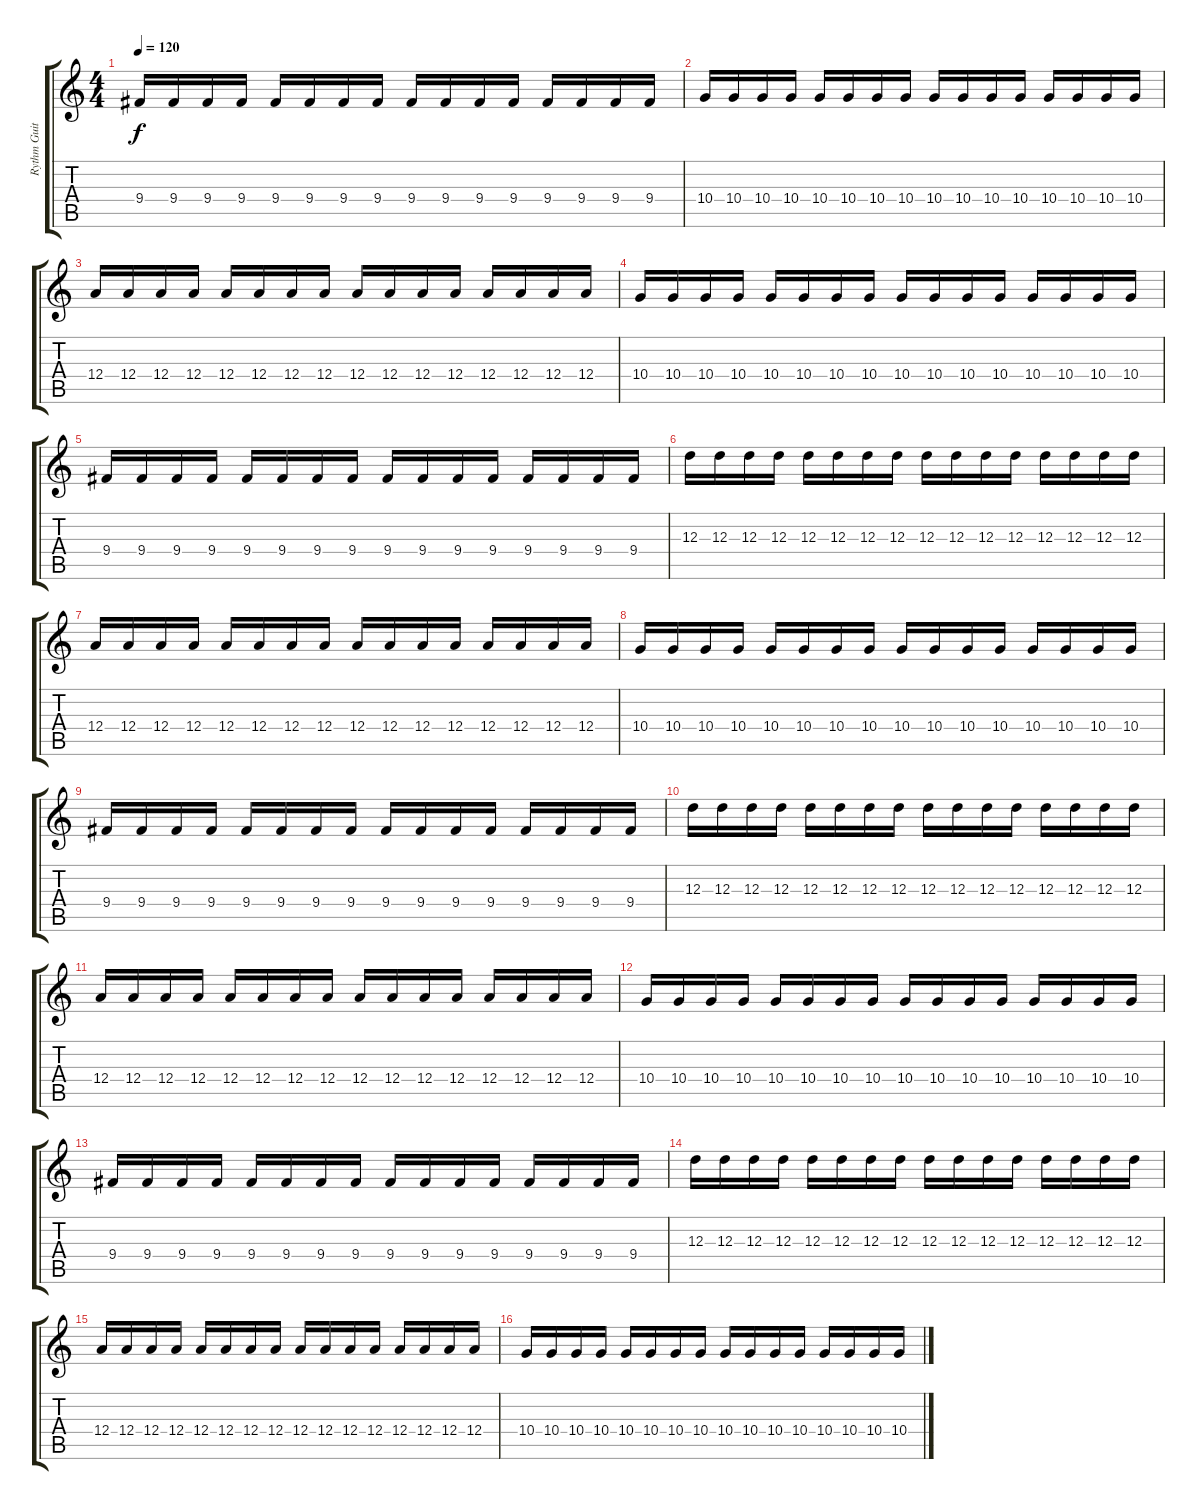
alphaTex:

\track ("Rythm Guitar" "Rythm Guit") {instrument distortionguitar}
\staff {score tabs}
\tuning (B3 Gb3 D3 A2 E2 B1) {hide}
\ts (4 4)
\tempo 120
\clef g2
\ks c
9.4.16{dy f} 9.4.16 9.4.16 9.4.16 9.4.16 9.4.16 9.4.16 9.4.16 9.4.16 9.4.16 9.4.16 9.4.16 9.4.16 9.4.16 9.4.16 9.4.16 |
10.4.16 10.4.16 10.4.16 10.4.16 10.4.16 10.4.16 10.4.16 10.4.16 10.4.16 10.4.16 10.4.16 10.4.16 10.4.16 10.4.16 10.4.16 10.4.16 |
12.4.16 12.4.16 12.4.16 12.4.16 12.4.16 12.4.16 12.4.16 12.4.16 12.4.16 12.4.16 12.4.16 12.4.16 12.4.16 12.4.16 12.4.16 12.4.16 |
10.4.16 10.4.16 10.4.16 10.4.16 10.4.16 10.4.16 10.4.16 10.4.16 10.4.16 10.4.16 10.4.16 10.4.16 10.4.16 10.4.16 10.4.16 10.4.16 |
9.4.16 9.4.16 9.4.16 9.4.16 9.4.16 9.4.16 9.4.16 9.4.16 9.4.16 9.4.16 9.4.16 9.4.16 9.4.16 9.4.16 9.4.16 9.4.16 |
12.3.16 12.3.16 12.3.16 12.3.16 12.3.16 12.3.16 12.3.16 12.3.16 12.3.16 12.3.16 12.3.16 12.3.16 12.3.16 12.3.16 12.3.16 12.3.16 |
12.4.16 12.4.16 12.4.16 12.4.16 12.4.16 12.4.16 12.4.16 12.4.16 12.4.16 12.4.16 12.4.16 12.4.16 12.4.16 12.4.16 12.4.16 12.4.16 |
10.4.16 10.4.16 10.4.16 10.4.16 10.4.16 10.4.16 10.4.16 10.4.16 10.4.16 10.4.16 10.4.16 10.4.16 10.4.16 10.4.16 10.4.16 10.4.16 |
9.4.16 9.4.16 9.4.16 9.4.16 9.4.16 9.4.16 9.4.16 9.4.16 9.4.16 9.4.16 9.4.16 9.4.16 9.4.16 9.4.16 9.4.16 9.4.16 |
12.3.16 12.3.16 12.3.16 12.3.16 12.3.16 12.3.16 12.3.16 12.3.16 12.3.16 12.3.16 12.3.16 12.3.16 12.3.16 12.3.16 12.3.16 12.3.16 |
12.4.16 12.4.16 12.4.16 12.4.16 12.4.16 12.4.16 12.4.16 12.4.16 12.4.16 12.4.16 12.4.16 12.4.16 12.4.16 12.4.16 12.4.16 12.4.16 |
10.4.16 10.4.16 10.4.16 10.4.16 10.4.16 10.4.16 10.4.16 10.4.16 10.4.16 10.4.16 10.4.16 10.4.16 10.4.16 10.4.16 10.4.16 10.4.16 |
9.4.16 9.4.16 9.4.16 9.4.16 9.4.16 9.4.16 9.4.16 9.4.16 9.4.16 9.4.16 9.4.16 9.4.16 9.4.16 9.4.16 9.4.16 9.4.16 |
12.3.16 12.3.16 12.3.16 12.3.16 12.3.16 12.3.16 12.3.16 12.3.16 12.3.16 12.3.16 12.3.16 12.3.16 12.3.16 12.3.16 12.3.16 12.3.16 |
12.4.16 12.4.16 12.4.16 12.4.16 12.4.16 12.4.16 12.4.16 12.4.16 12.4.16 12.4.16 12.4.16 12.4.16 12.4.16 12.4.16 12.4.16 12.4.16 |
10.4.16 10.4.16 10.4.16 10.4.16 10.4.16 10.4.16 10.4.16 10.4.16 10.4.16 10.4.16 10.4.16 10.4.16 10.4.16 10.4.16 10.4.16 10.4.16
